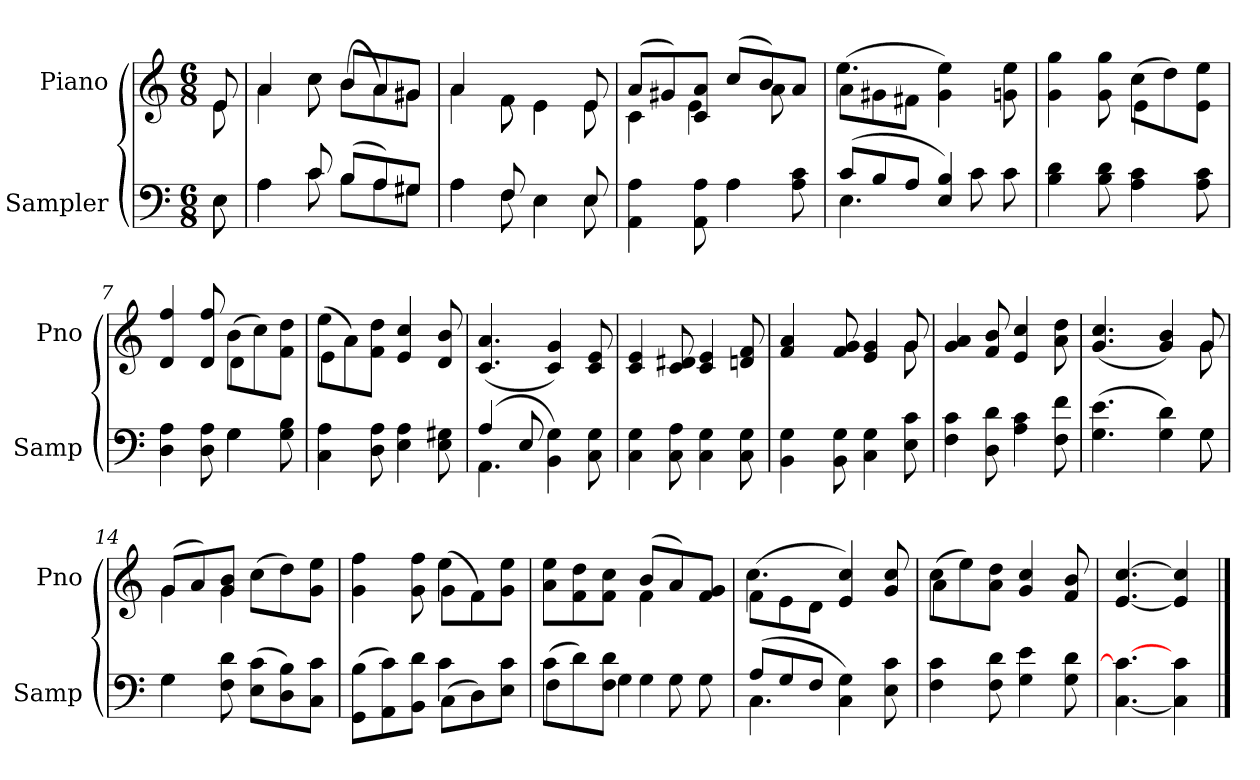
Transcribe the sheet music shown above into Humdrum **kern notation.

**kern	**kern
*part2	*part1
*staff2	*staff1
*I"Sampler	*I"Piano
*I'Samp	*I'Pno
*clefF4	*clefG2
*M6/8	*M6/8
=1	=1
*^	*^
8E\	8E	8e/	8e
=2	=2	=2	=2
4A\	4A	4a/	4a
8c/	8c	8cc\	8cc
(8B/L	8B\L	(8b\L	8b/L
8A/)	8A\	8a\)	8a/
8G#X/J	8G#X\J	8g#X\J	8g#X/J
=3	=3	=3	=3
4A\	4A	4a/	4a
8F/	8F	8f\	8f
4E\	4E	4e\	4e
8E/	8E	8e/	8e
=4	=4	=4	=4
4AA 4A	4.ryy	(8a/L	4c
.	.	8g#X/)	.
8AA 8A	.	8c/ 8a/J	4e
4A\	4A	(8cc/L	.
.	.	8b/)	8a
8A 8c	8ryy	8a/J	8ryy
=5	=5	=5	=5
(8c/L	4.E	(8a\L	4.ee
8B/	.	8g#X\	.
8A/J	.	8f#X\J	.
4E 4B)	8ryy	4g# 4ee)	4.ryy
.	8c	.	.
8c\	8ryy	8gn 8ee	.
*v	*v	*	*
=6	=6	=6
4B 4d	4g 4gg	4.ryy
8B 8d	8g 8gg	.
4A 4c	(8cc\L	4e
.	8dd\)	.
8A 8c	8e\ 8ee\J	8ryy
=7	=7	=7
*^	*	*
4D 4A	4.ryy	4d 4ff	4.ryy
8D 8A	.	8d 8ff	.
4G\	4G	(8b\L	4d
.	.	8cc\)	.
8G 8B	8ryy	8f\ 8dd\J	8ryy
*v	*v	*	*
=8	=8	=8
4C 4A	(8ee\L	4e
.	8a\)	.
8D 8A	8f\ 8dd\J	2ryy
4E 4A	4e 4cc	.
8E 8G#X	8d 8b	.
*	*v	*v
=9	=9
*^	*
(4A/	4.AA	(4.c 4.a
8E/	.	.
4BB 4G)	4.ryy	4c 4g)
8C 8G	.	8c 8e
*v	*v	*
=10	=10
4C 4G	4c 4e
8C 8A	8c 8d#X
4C 4G	4c 4e
8C 8G	8dn 8f
=11	=11
*	*^
4BB 4G	4f 4a	8ryy
*	*v	*v
8BB 8G	8f 8g
4C 4G	4e 4g
*	*^
8E 8c	8g/	8g
*	*v	*v
=12	=12
4F 4c	4g 4a
8D 8d	8f 8b
4A 4c	4e 4cc
8F 8f	8a 8dd
=13	=13
*^	*^
(4.G 4.e	8ryy	(4.g 4.cc	8ryy
*v	*v	*	*
*	*v	*v
4G 4d)	4g 4b)
*^	*^
8G\	8G	8g/	8g
=14	=14	=14	=14
4G\	4G	(8g/L	4g
.	.	8a/)	.
8F 8d	2ryy	8g/ 8b/J	4g
(8E\ 8c\L	.	(8cc\L	.
8D\ 8B\)	.	8dd\)	4ryy
8C\ 8c\J	.	8g\ 8ee\J	.
=15	=15	=15	=15
(8GG\ 8B\L	4.ryy	4g 4ff	4.ryy
8AA\ 8c\)	.	.	.
8BB\ 8d\J	.	8g 8ff	.
(8C\L	4c	(8g\L	4ee
8D\)	.	8f\)	.
8E\ 8c\J	8ryy	8g\ 8ee\J	8ryy
=16	=16	=16	=16
(8c\L	4F	8a\ 8ee\L	4.ryy
8d\)	.	8f\ 8dd\	.
8F\ 8d\J	4G	8f\ 8cc\J	.
4G\	.	(8b/L	4f
.	8G	8a/)	.
8G\	8ryy	8f/ 8g/J	8ryy
=17	=17	=17	=17
(8A/L	4.C	(8f\L	4.cc
8G/	.	8e\	.
8F/J	.	8d\J	.
4C 4G)	4.ryy	4e 4cc)	4.ryy
8E 8c	.	8g 8cc	.
*v	*v	*	*
=18	=18	=18
4F 4c	(8cc\L	4a
.	8ee\)	.
8F 8d	8a\ 8dd\J	2ryy
4G 4e	4g 4cc	.
8G 8d	8f 8b	.
*	*v	*v
=19	=19
[4.C 4.c_	[4.e [4.cc
4C] 4c	4e] 4cc]
==	==
*-	*-
